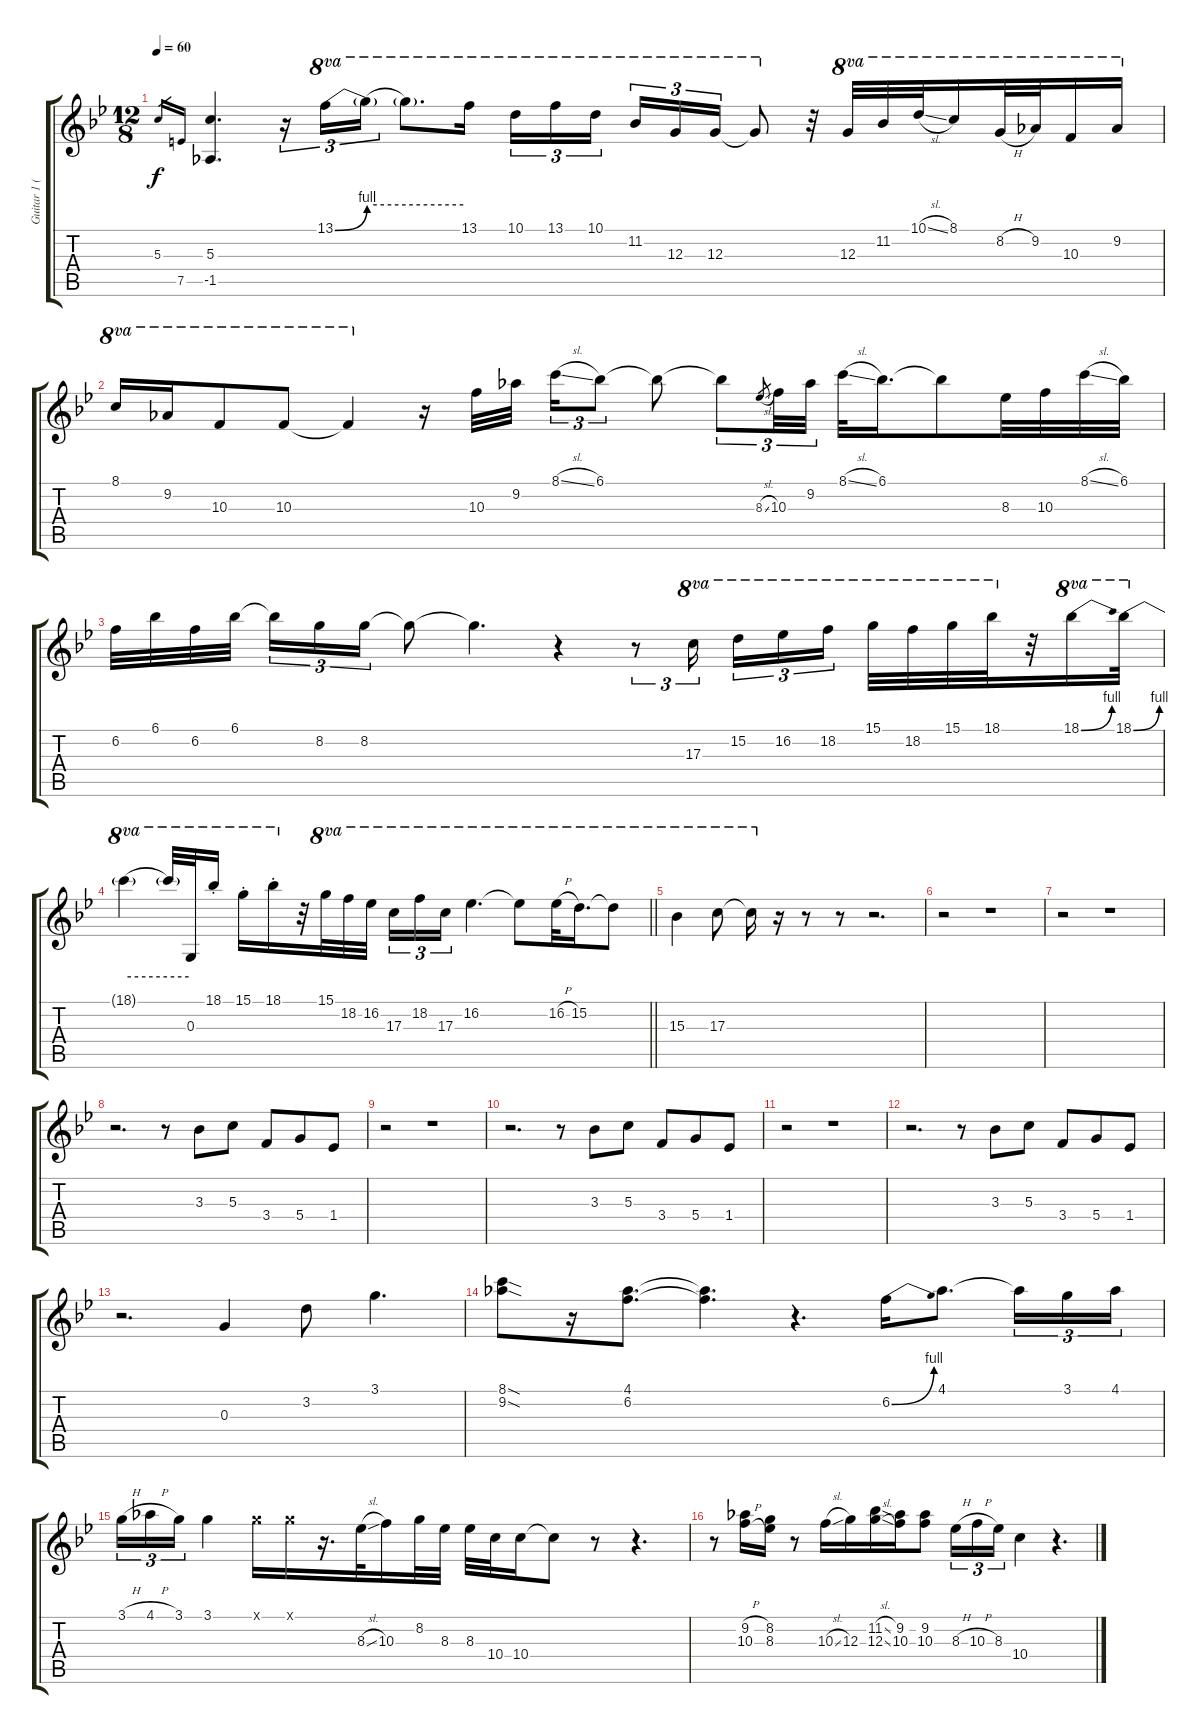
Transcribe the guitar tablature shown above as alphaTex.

\track ("Guitar 1 (Electric)" "Guitar 1 (") {instrument overdrivenguitar}
\staff {score tabs}
\tuning (E4 B3 G3 D3 A2 E2) {hide}
\ts (12 8)
\tempo 60
\clef g2
\ks bb
5.3.16{gr dy f} 7.5.16{gr} (5.3 -1.5).4{d} r.16{tu (3 2)} 13.1{be (bend 0 0 60 4)}.16{tu (3 2) ot 8va} 13.1{be (hold 0 4 60 4) t}.16{tu (3 2) ot 8va} 13.1{t}.8{d ot 8va} 13.1.16{ot 8va} 10.1.16{tu (3 2) ot 8va} 13.1.16{tu (3 2) ot 8va} 10.1.16{tu (3 2) ot 8va beam splitsecondary} 11.2.16{tu (3 2) ot 8va} 12.3.16{tu (3 2) ot 8va} 12.3.16{tu (3 2) ot 8va} 12.3{t}.8{ot 8va} r.32 12.3.32{ot 8va} 11.2.32{ot 8va} 10.1{sl}.32{ot 8va} 8.1.16{ot 8va} 8.2{h}.32{ot 8va} 9.2.32{ot 8va} 10.3.16{ot 8va} 9.2.16{ot 8va} |
8.1.16{ot 8va} 9.2.16{ot 8va} 10.3.8{ot 8va} 10.3.8{ot 8va} 10.3{t}.4{ot 8va} r.16 10.3.32 9.2.32 8.1{sl}.16{tu (3 2)} 6.1.8{tu (3 2)} 6.1{t}.8 6.1{t}.8{tu (3 2)} 8.3{sl}.8{gr} 10.3.32{tu (3 2)} 9.2.32{tu (3 2)} 8.1{sl}.32 6.1.16{d} 6.1{t}.8 8.3.32 10.3.32 8.1{sl}.32 6.1.32 |
6.2.32 6.1.32 6.2.32 6.1.32{beam splitsecondary} 6.1{t}.16{tu (3 2)} 8.2.16{tu (3 2)} 8.2.16{tu (3 2)} 8.2{t}.8 8.2{t}.4{d} r.4 r.8{tu (3 2)} 17.3.16{tu (3 2) ot 8va} 15.2.16{tu (3 2) ot 8va} 16.2.16{tu (3 2) ot 8va} 18.2.16{tu (3 2) ot 8va beam splitsecondary} 15.1.32{ot 8va} 18.2.32{ot 8va} 15.1.32{ot 8va} 18.1.32{ot 8va} r.32 18.1{be (bend 0 0 60 4)}.16{ot 8va} 18.1{be (bend 0 0 60 4)}.32{ot 8va} |
\barLineRight lightlight
18.1{be (hold 0 4 60 4) t}.4{ot 8va} 18.1{t}.32{ot 8va} 0.3.32{ot 8va} 18.1{st}.16{ot 8va} 15.1{st}.16{ot 8va} 18.1{st}.16{ot 8va} r.32 15.1.32{ot 8va} 18.2.32{ot 8va} 16.2.32{ot 8va beam splitsecondary} 17.3.16{tu (3 2) ot 8va} 18.2.16{tu (3 2) ot 8va} 17.3.16{tu (3 2) ot 8va} 16.2.4{d ot 8va} 16.2{t}.8{ot 8va} 16.2{h}.32{ot 8va} 15.2.16{d ot 8va} 15.2{t}.8{ot 8va} |
15.3.4{ot 8va} 17.3.8{ot 8va} 17.3{t}.16{ot 8va} r.16 r.8 r.8 r.2{d} |
r.2 r.1 |
r.2 r.1 |
r.2{d} r.8 3.3.8 5.3.8 3.4.8 5.4.8 1.4.8 |
r.2 r.1 |
r.2{d} r.8 3.3.8 5.3.8 3.4.8 5.4.8 1.4.8 |
r.2 r.1 |
r.2{d} r.8 3.3.8 5.3.8 3.4.8 5.4.8 1.4.8 |
r.2{d} 0.3.4 3.2.8 3.1.4{d} |
(8.1{sod} 9.2{sod}).8 r.16 (4.1 6.2).8{d} (4.1{t} 6.2{t}).4{d} r.4{d} 6.2{be (bend 0 0 60 4)}.16 4.1.8{d} 4.1{t}.16{tu (3 2)} 3.1.16{tu (3 2)} 4.1.16{tu (3 2)} |
3.1{h}.16{tu (3 2)} 4.1{h}.16{tu (3 2)} 3.1.16{tu (3 2)} 3.1.4 3.1{x}.16 3.1{x}.16 r.16{d} 8.3{sl}.32 10.3.16 8.2.32 8.3.32 8.3.32 10.4.32 10.4.16 10.4{t}.8 r.8 r.4{d} |
r.8 (9.2{h} 10.3{h}).16 (8.2 8.3).16 r.8 10.3{sl}.16 12.3.16 (11.2{sl} 12.3{sl}).16 (9.2 10.3).16 (9.2 10.3).8 8.3{h}.16{tu (3 2)} 10.3{h}.16{tu (3 2)} 8.3.16{tu (3 2)} 10.4.4 r.4{d}
